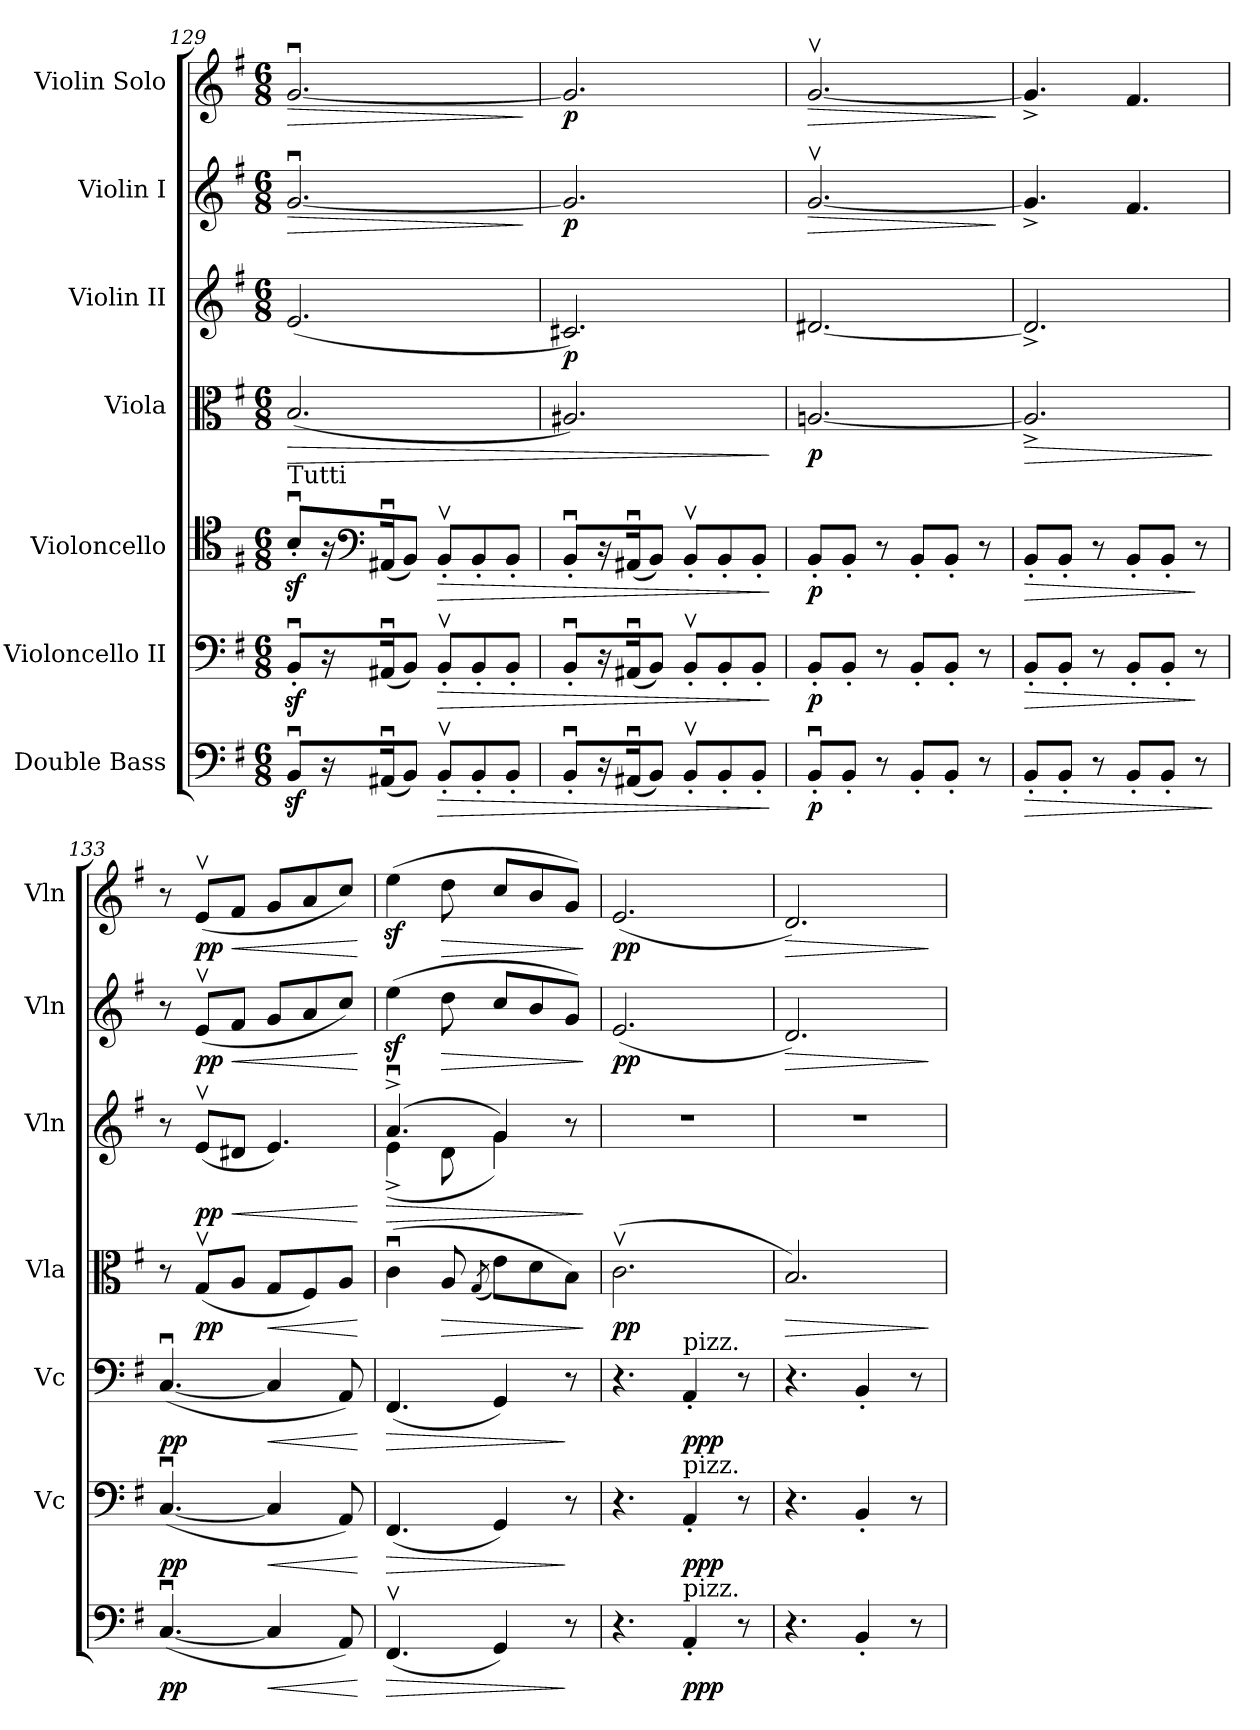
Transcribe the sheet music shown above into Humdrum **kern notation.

**kern	**dynam	**kern	**dynam	**kern	**dynam	**kern	**dynam	**kern	**dynam	**kern	**dynam	**kern	**dynam
*part7	*part7	*part6	*part6	*part5	*part5	*part4	*part4	*part3	*part3	*part2	*part2	*part1	*part1
*staff7	*staff7	*staff6	*staff6	*staff5	*staff5	*staff4	*staff4	*staff3	*staff3	*staff2	*staff2	*staff1	*staff1
*I"Double Bass	*	*I"Violoncello II	*	*I"Violoncello	*	*I"Viola	*	*I"Violin II	*	*I"Violin I	*	*I"Violin Solo	*
*	*	*I'Vc	*	*I'Vc	*	*I'Vla	*	*I'Vln	*	*I'Vln	*	*I'Vln	*
*clefF4	*	*clefF4	*	*clefC4	*	*clefC3	*	*clefG2	*	*clefG2	*	*clefG2	*
*ITrd7c12	*	*	*	*	*	*	*	*	*	*	*	*	*
*k[f#]	*	*k[f#]	*	*k[f#]	*	*k[f#]	*	*k[f#]	*	*k[f#]	*	*k[f#]	*
*M6/8	*	*M6/8	*	*M6/8	*	*M6/8	*	*M6/8	*	*M6/8	*	*M6/8	*
=129	=129	=129	=129	=129	=129	=129	=129	=129	=129	=129	=129	=129	=129
!	!	!	!	!LO:TX:a:t=Tutti	!	!	!	!	!	!	!	!	!
!	!	!	!	!	!	!	!LO:HP:b	!	!	!	!LO:HP:b	!	!LO:HP:b
8BBBz<u/L	.	8BBz<u'/L	.	8Bz<u'/L	.	(2.B/	>	(2.e/	.	[2.gu/	>	[2.gu/	>
16r	.	16r	.	16r	.	.	.	.	.	.	.	.	.
*	*	*	*	*clefF4	*	*	*	*	*	*	*	*	*
(16AAA#Xu/K	.	(16AA#Xu/K	.	(16AA#Xu/K	.	.	.	.	.	.	.	.	.
8BBB/J)	.	8BB/J)	.	8BB/J)	.	.	.	.	.	.	.	.	.
!	!LO:HP:b	!	!LO:HP:b	!	!LO:HP:b	!	!	!	!	!	!	!	!
8BBBv'/L	>	8BBv'/L	>	8BBv'/L	>	.	.	.	.	.	.	.	.
8BBB'/	.	8BB'/	.	8BB'/	.	.	.	.	.	.	.	.	.
8BBB'/J	.	8BB'/J	.	8BB'/J	.	.	.	.	.	.	.	.	.
.	.	.	.	.	.	.	.	.	.	.	]	.	]
=130	=130	=130	=130	=130	=130	=130	=130	=130	=130	=130	=130	=130	=130
!	!	!	!	!	!	!	!	!	!LO:DY:b	!	!LO:DY:b	!	!LO:DY:b
8BBBu'/L	.	8BBu'/L	.	8BBu'/L	.	2.A#X/)	.	2.c#X/)	p	2.g/]	p	2.g/]	p
16r	.	16r	.	16r	.	.	.	.	.	.	.	.	.
(16AAA#Xu/K	.	(16AA#Xu/K	.	(16AA#Xu/K	.	.	.	.	.	.	.	.	.
8BBB/J)	.	8BB/J)	.	8BB/J)	.	.	.	.	.	.	.	.	.
8BBBv'/L	.	8BBv'/L	.	8BBv'/L	.	.	.	.	.	.	.	.	.
8BBB'/	.	8BB'/	.	8BB'/	.	.	.	.	.	.	.	.	.
8BBB'/J	.	8BB'/J	.	8BB'/J	.	.	.	.	.	.	.	.	.
.	]	.	]	.	]	.	]	.	.	.	.	.	.
=131	=131	=131	=131	=131	=131	=131	=131	=131	=131	=131	=131	=131	=131
!	!LO:DY:b	!	!LO:DY:b	!	!LO:DY:b	!	!LO:DY:b	!	!	!	!LO:HP:b	!	!LO:HP:b
8BBBu'/L	p	8BB'/L	p	8BB'/L	p	[2.An/	p	[2.d#X/	.	[2.gv/	>	[2.gv/	>
8BBB'/J	.	8BB'/J	.	8BB'/J	.	.	.	.	.	.	.	.	.
8r	.	8r	.	8r	.	.	.	.	.	.	.	.	.
8BBB'/L	.	8BB'/L	.	8BB'/L	.	.	.	.	.	.	.	.	.
8BBB'/J	.	8BB'/J	.	8BB'/J	.	.	.	.	.	.	.	.	.
8r	.	8r	.	8r	.	.	.	.	.	.	.	.	.
.	.	.	.	.	.	.	.	.	.	.	]	.	]
=132	=132	=132	=132	=132	=132	=132	=132	=132	=132	=132	=132	=132	=132
!	!LO:HP:b	!	!LO:HP:b	!	!LO:HP:b	!	!LO:HP:b	!	!	!	!	!	!
8BBB'/L	>	8BB'/L	>	8BB'/L	>	2.A^/]	>	2.d#^/]	.	4.g^/]	.	4.g^/]	.
8BBB'/J	.	8BB'/J	.	8BB'/J	.	.	.	.	.	.	.	.	.
8r	.	8r	.	8r	.	.	.	.	.	.	.	.	.
8BBB'/L	.	8BB'/L	.	8BB'/L	.	.	.	.	.	4.f#/	.	4.f#/	.
8BBB'/J	.	8BB'/J	.	8BB'/J	.	.	.	.	.	.	.	.	.
8r	.	8r	]	8r	]	.	.	.	.	.	.	.	.
.	]	.	.	.	.	.	]	.	.	.	.	.	.
=133	=133	=133	=133	=133	=133	=133	=133	=133	=133	=133	=133	=133	=133
!	!LO:DY:b	!	!LO:DY:b	!	!LO:DY:b	!	!	!	!	!	!	!	!
([4.CCu/	pp	([4.Cu/	pp	([4.Cu/	pp	8r	.	8r	.	8r	.	8r	.
!	!	!	!	!	!	!	!LO:DY:b	!	!LO:DY:b	!	!LO:DY:b	!	!LO:DY:b
.	.	.	.	.	.	(8Gv/L	pp	(8ev/L	pp	(8ev/L	pp	(8ev/L	pp
!	!	!	!	!	!	!	!	!	!LO:HP:b	!	!LO:HP:b	!	!LO:HP:b
.	.	.	.	.	.	8A/J	.	8d#X/J	<	8f#/J	<	8f#/J	<
!	!LO:HP:b	!	!LO:HP:b	!	!LO:HP:b	!	!LO:HP:b	!	!	!	!	!	!
4CC/]	<	4C/]	<	4C/]	<	8G/L	<	4.e/)	.	8g/L	.	8g/L	.
.	.	.	.	.	.	8F#/)	.	.	.	8a/	.	8a/	.
8AAA/)	.	8AA/)	.	8AA/)	.	8A/J	.	.	.	8cc/J)	.	8cc/J)	.
.	[	.	[	.	[	.	[	.	[	.	[	.	[
!!LO:LB:g=z
=134	=134	=134	=134	=134	=134	=134	=134	=134	=134	=134	=134	=134	=134
!	!LO:HP:b	!	!LO:HP:b	!	!LO:HP:b	!	!	!	!LO:HP:b	!	!	!	!
*	*	*	*	*	*	*	*	*^	*	*	*	*	*
(4.FFF#v/	>	(4.FF#/	>	(4.FF#/	>	(4cu\	.	(4.au^/	(4e^\	>	(4eez<\	.	(4eez<\	.
!	!	!	!	!	!	!	!LO:HP:b	!	!	!	!	!LO:HP:b	!	!LO:HP:b
.	.	.	.	.	.	8A/	>	.	8d\	.	8dd\	>	8dd\	>
.	.	.	.	.	.	(8qG/	.	.	.	.	.	.	.	.
4GGG/)	.	4GG/)	.	4GG/)	.	8e\L)	.	4g/)	4g\)	.	8cc/L	.	8cc/L	.
.	.	.	.	.	.	8d\	.	.	.	.	8b/	.	8b/	.
8r	]	8r	]	8r	]	8B\J)	.	8r	8ryy	.	8g/J)	.	8g/J)	.
*	*	*	*	*	*	*	*	*v	*v	*	*	*	*	*
.	.	.	.	.	.	.	]	.	]	.	]	.	]
=135	=135	=135	=135	=135	=135	=135	=135	=135	=135	=135	=135	=135	=135
!	!	!	!	!	!	!	!LO:DY:b	!	!	!	!LO:DY:b	!	!LO:DY:b
4.r	.	4.r	.	4.r	.	(2.cv\	pp	2.r	.	(2.e/	pp	(2.e/	pp
!	!	!	!	!LO:TX:a:t=pizz.	!	!	!	!	!	!	!	!	!
!	!	!LO:TX:a:t=pizz.	!	!	!	!	!	!	!	!	!	!	!
!LO:TX:a:t=pizz.	!	!	!	!	!	!	!	!	!	!	!	!	!
!	!LO:DY:b	!	!LO:DY:b	!	!LO:DY:b	!	!	!	!	!	!	!	!
4AAA'/	ppp	4AA'/	ppp	4AA'/	ppp	.	.	.	.	.	.	.	.
8r	.	8r	.	8r	.	.	.	.	.	.	.	.	.
=136	=136	=136	=136	=136	=136	=136	=136	=136	=136	=136	=136	=136	=136
!	!	!	!	!	!	!	!LO:HP:b	!	!	!	!LO:HP:b	!	!LO:HP:b
4.r	.	4.r	.	4.r	.	2.B/)	>	2.r	.	2.d/)	>	2.d/)	>
4BBB'/	.	4BB'/	.	4BB'/	.	.	.	.	.	.	.	.	.
8r	.	8r	.	8r	.	.	.	.	.	.	.	.	.
.	.	.	.	.	.	.	]	.	.	.	]	.	]
=	=	=	=	=	=	=	=	=	=	=	=	=	=
*-	*-	*-	*-	*-	*-	*-	*-	*-	*-	*-	*-	*-	*-
